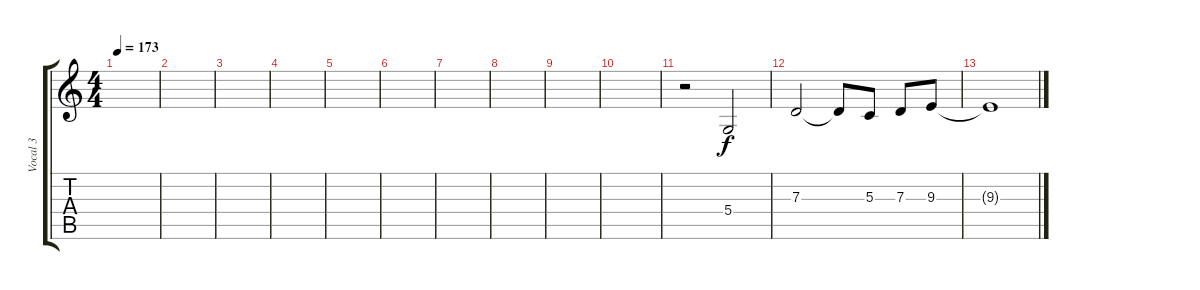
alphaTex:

\track ("Vocal 3" "Vocal 3") {instrument clarinet}
\staff {score tabs}
\tuning (E4 B3 G3 D3 A2 E2) {hide}
\ts (4 4)
\tempo 173
\clef g2
\ks c
|
|
|
|
|
|
|
|
|
|
r.2 5.4.2 |
7.3.2 7.3{t}.8 5.3.8 7.3.8 9.3.8 |
9.3{t}.1
